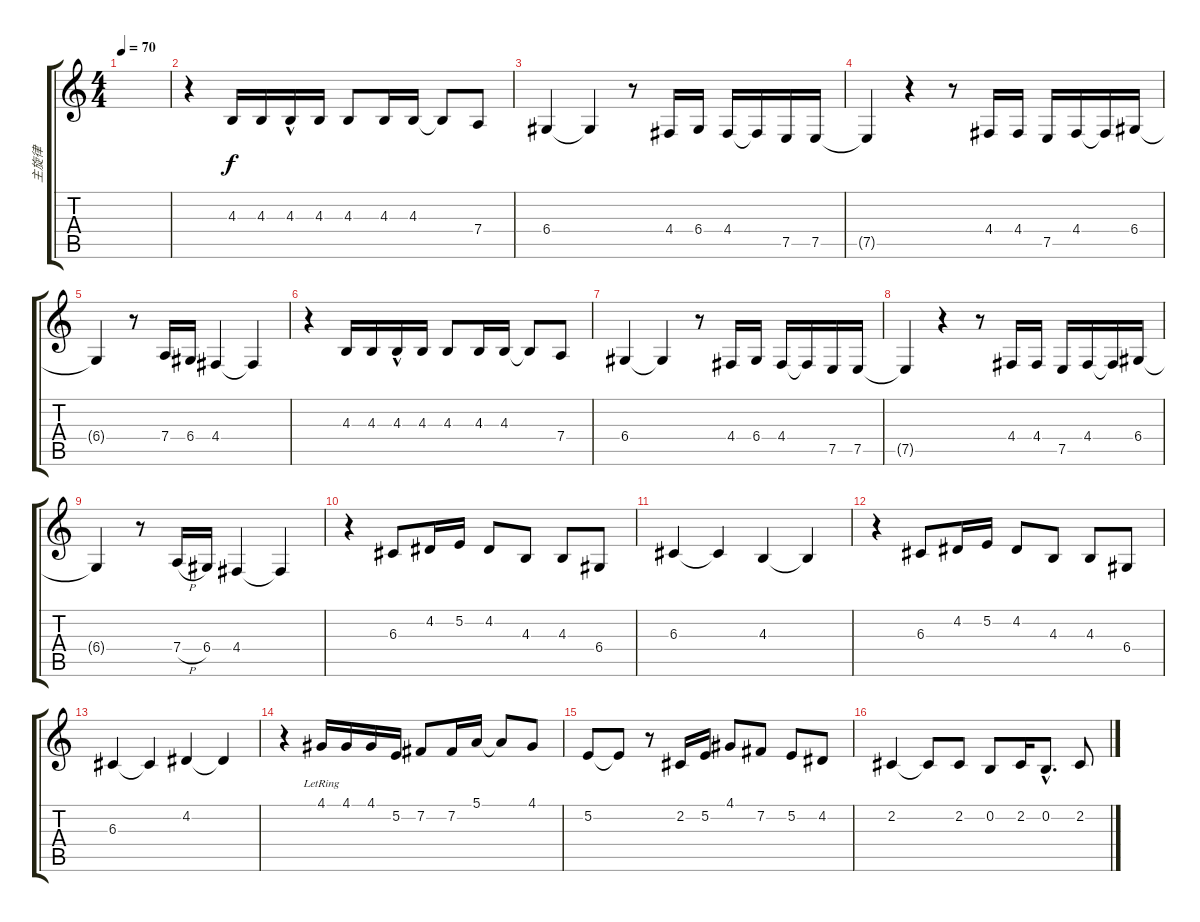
\track ("主旋律" "主旋律") {instrument pad1newage}
\staff {score tabs}
\tuning (E4 B3 G3 D3 A2 E2) {hide}
\ts (4 4)
\tempo 70
\clef g2
\ks c
|
r.4 4.3.16 4.3.16 4.3{hac}.16 4.3.16 4.3.8 4.3.16 4.3.16 4.3{t}.8 7.4.8 |
6.4.4 6.4{t}.4 r.8 4.4.16 6.4.16 4.4.16 4.4{t}.16 7.5.16 7.5.16 |
7.5{t}.4 r.4 r.8 4.4.16 4.4.16 7.5.16 4.4.16 4.4{t}.16 6.4.16 |
6.4{t}.4 r.8 7.4.16 6.4.16 4.4.4 4.4{t}.4 |
r.4 4.3.16 4.3.16 4.3{hac}.16 4.3.16 4.3.8 4.3.16 4.3.16 4.3{t}.8 7.4.8 |
6.4.4 6.4{t}.4 r.8 4.4.16 6.4.16 4.4.16 4.4{t}.16 7.5.16 7.5.16 |
7.5{t}.4 r.4 r.8 4.4.16 4.4.16 7.5.16 4.4.16 4.4{t}.16 6.4.16 |
6.4{t}.4 r.8 7.4{h}.16 6.4.16 4.4.4 4.4{t}.4 |
r.4 6.3.8 4.2.16 5.2.16 4.2.8 4.3.8 4.3.8 6.4.8 |
6.3.4 6.3{t}.4 4.3.4 4.3{t}.4 |
r.4 6.3.8 4.2.16 5.2.16 4.2.8 4.3.8 4.3.8 6.4.8 |
6.3.4 6.3{t}.4 4.2.4 4.2{t}.4 |
r.4 4.1{lr}.16{volume 16} 4.1.16 4.1.16 5.2.16 7.2.8 7.2.16 5.1.16 5.1{t}.8 4.1.8 |
5.2.8 5.2{t}.8 r.8 2.2.16 5.2.16 4.1.8 7.2.8 5.2.8 4.2.8 |
2.2.4 2.2{t}.8 2.2.8 0.2.8 2.2.16 0.2{hac}.8{d} 2.2.8
